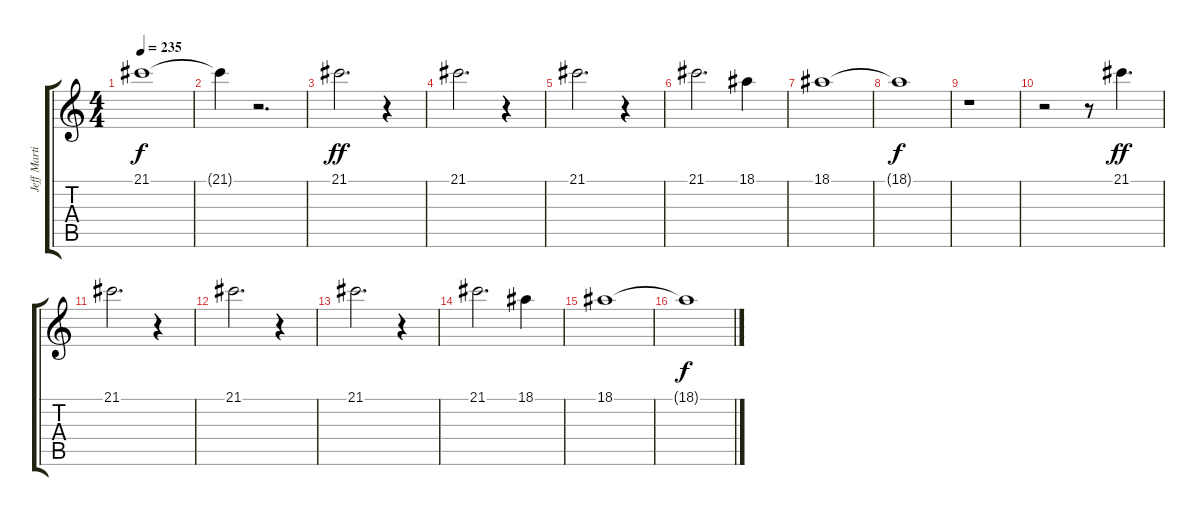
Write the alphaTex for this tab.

\track ("Jeff Martin" "Jeff Marti") {instrument lead6voice}
\staff {score tabs}
\tuning (E4 B3 G3 D3 A2 E2) {hide}
\ts (4 4)
\tempo 235
\clef g2
\ks c
21.1{t}.1{dy f} |
21.1{t}.4 r.2{d} |
21.1.2{d dy ff} r.4 |
21.1.2{d} r.4 |
21.1.2{d} r.4 |
21.1.2{d} 18.1.4 |
18.1.1 |
18.1{t}.1{dy f} |
r.1 |
r.2 r.8 21.1.4{d dy ff} |
21.1.2{d} r.4 |
21.1.2{d} r.4 |
21.1.2{d} r.4 |
21.1.2{d} 18.1.4 |
18.1.1 |
18.1{t}.1{dy f}
